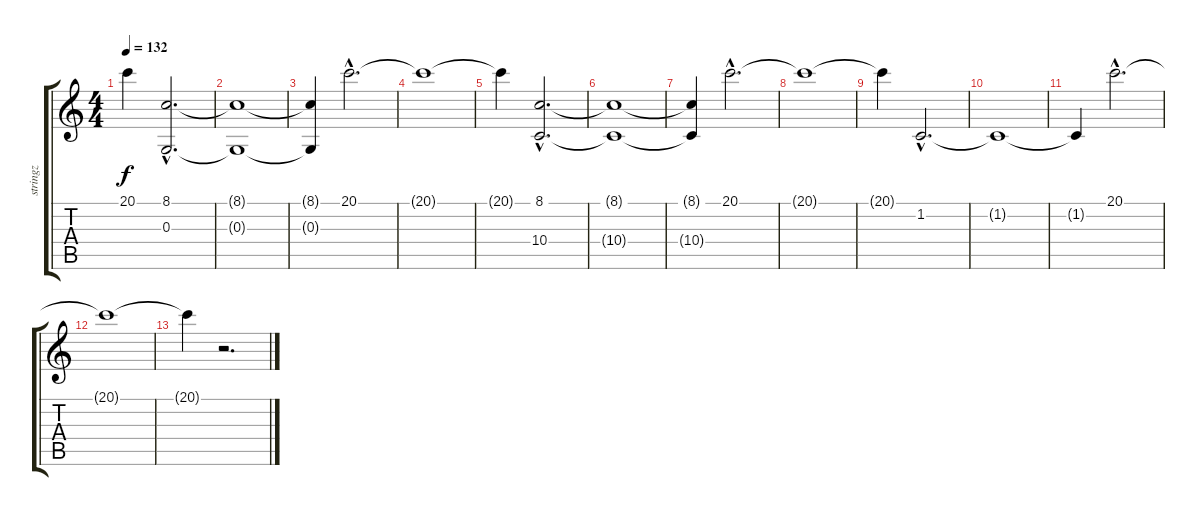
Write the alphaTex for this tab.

\track ("stringz" "stringz") {instrument stringensemble1}
\staff {score tabs}
\tuning (E4 B3 G3 D3 A2 E2) {hide}
\ts (4 4)
\tempo 132
\clef g2
\ks c
20.1{t}.4{dy f} (8.1{hac} 0.3{hac}).2{d} |
(8.1{t} 0.3{t}).1 |
(8.1{t} 0.3{t}).4 20.1{hac}.2{d volume 14} |
20.1{t}.1 |
20.1{t}.4 (8.1{hac} 10.4{hac}).2{d volume 12} |
(8.1{t} 10.4{t}).1 |
(8.1{t} 10.4{t}).4 20.1{hac}.2{d volume 8} |
20.1{t}.1 |
20.1{t}.4 1.2{hac}.2{d volume 5} |
1.2{t}.1 |
1.2{t}.4 20.1{hac}.2{d volume 2} |
20.1{t}.1 |
20.1{t}.4 r.2{d}
